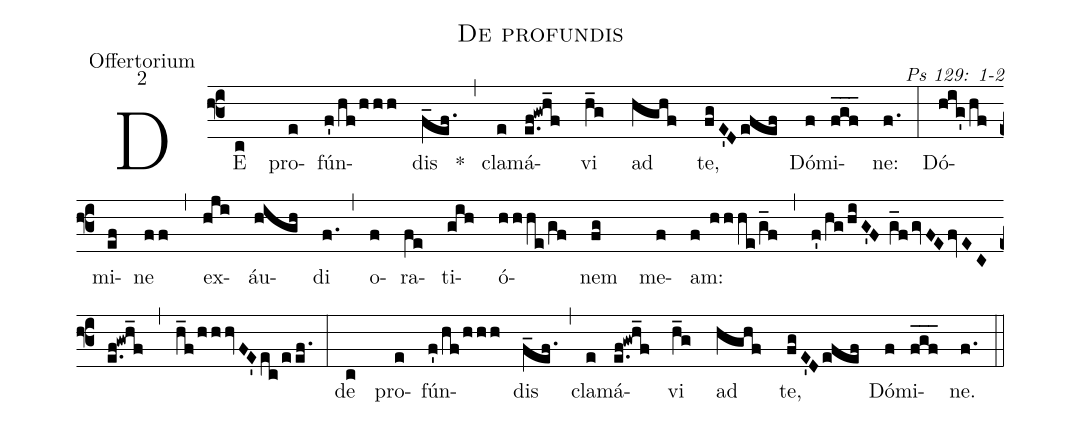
name: De profundis;
office-part: Offertorium;
mode: 2;
commentary: Ps 129: 1-2;
%%
(f3) DE(c) pro(e)fún(f'/hf/hhh)dis(f_ef.) *(,) cla(e)má(e.f!gwh_f)vi(h_g) ad(hghf) te,(fgE'D/efef) Dó(f)mi(f_g_f_)ne:(f.) (:)
Dó(hig'/hf)mi(ef)ne(ff) (,) ex(hji)áu(high)di(f.) (,) o(f)ra(fe)ti(gih)ó(hhhe/gf)nem(fg) me(f)am:(f//hhhe/g_f) (,) (f'/hg/hiG'F//g_f/gvFE/fvEC//e.f!gwh_f) (,) (h_f/hhhvFE'/ec/eef.) (:)
de(c) pro(e)fún(f'/hf/hhh)dis(f_ef.) (,) cla(e)má(e.f!gwh_f)vi(h_g) ad(hghf) te,(fgE'D/efef) Dó(f)mi(f_g_f_)ne.(f.) (::)
(z)
